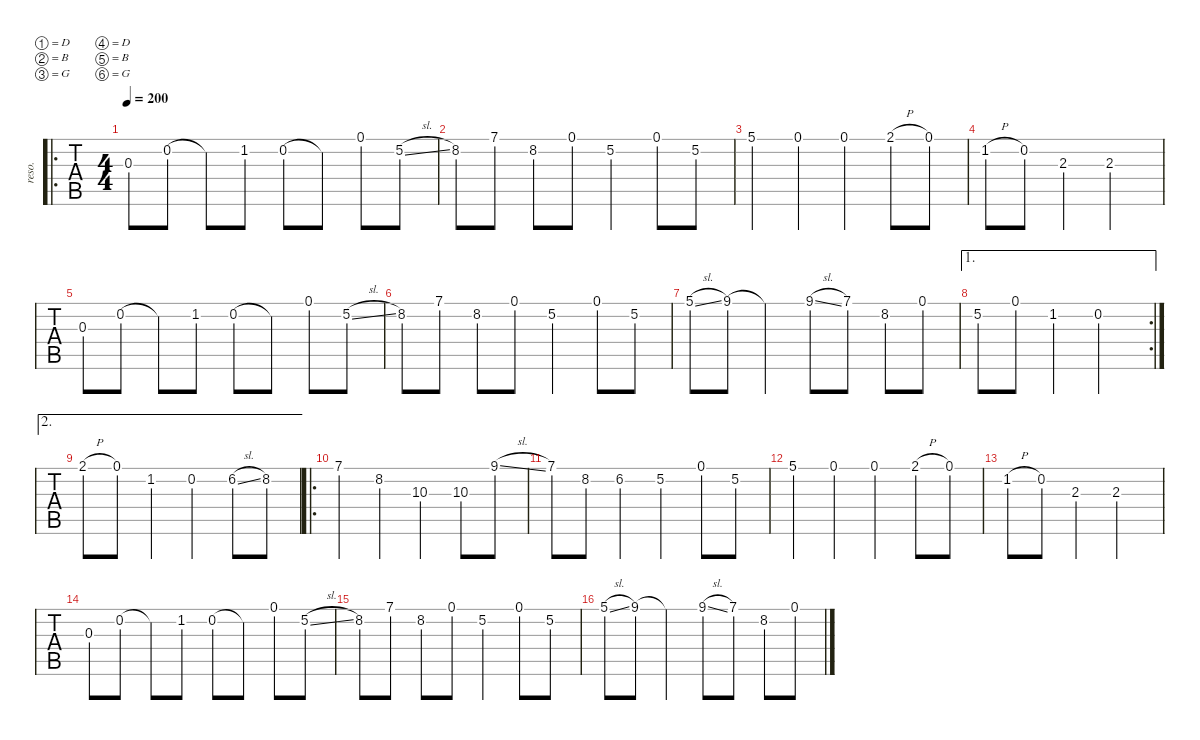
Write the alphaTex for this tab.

\defaultSystemsLayout 4
\hideDynamics
\bracketExtendMode nobrackets
\track ("Second" "reso.") {instrument acousticguitarsteel}
\staff {tabs}
\tuning (D4 B3 G3 D3 B2 G2)
\ro
\ts (4 4)
\tempo 200
\clef g2
\ks c
0.3.8{dy mf instrument acousticguitarsteel} 0.2.8 0.2{t}.8 1.2.8 0.2.8 0.2{t}.8 0.1.8 5.2{sl}.8 |
8.2.8 7.1.8 8.2.8 0.1.8 5.2.4 0.1.8 5.2.8 |
5.1.4 0.1.4 0.1.4 2.1{h}.8 0.1.8 |
1.2{h}.8 0.2.8 2.3.4 2.3.2 |
0.3.8 0.2.8 0.2{t}.8 1.2.8 0.2.8 0.2{t}.8 0.1.8 5.2{sl}.8 |
8.2.8 7.1.8 8.2.8 0.1.8 5.2.4 0.1.8 5.2.8 |
5.1{sl}.8 9.1.8 9.1{t}.4 9.1{sl}.8 7.1.8 8.2.8 0.1.8 |
\ae 1
\rc 2
5.2.8 0.1.8 1.2.4 0.2.2 |
\ae 2
2.1{h}.8 0.1.8 1.2.4 0.2.4 6.2{sl}.8 8.2.8 |
\ro
7.1.4 8.2.4 10.3.4 10.3.8 9.1{sl}.8 |
7.1.8 8.2.8 6.2.4 5.2.4 0.1.8 5.2.8 |
5.1.4 0.1.4 0.1.4 2.1{h}.8 0.1.8 |
1.2{h}.8 0.2.8 2.3.4 2.3.2 |
0.3.8 0.2.8 0.2{t}.8 1.2.8 0.2.8 0.2{t}.8 0.1.8 5.2{sl}.8 |
8.2.8 7.1.8 8.2.8 0.1.8 5.2.4 0.1.8 5.2.8 |
5.1{sl}.8 9.1.8 9.1{t}.4 9.1{sl}.8 7.1.8 8.2.8 0.1.8
